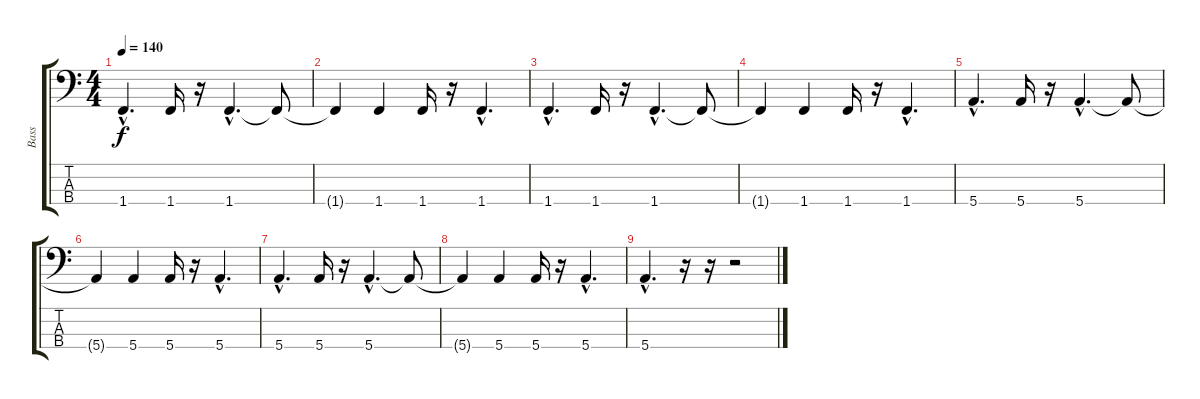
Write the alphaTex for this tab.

\track ("Bass" "Bass") {instrument electricbassfinger}
\staff {score tabs}
\tuning (G2 D2 A1 E1) {hide}
\ts (4 4)
\tempo 140
\clef f4
\ks c
1.4{hac}.4{d dy f} 1.4.16 r.16 1.4{hac}.4{d} 1.4{t}.8 |
1.4{t}.4 1.4.4 1.4.16 r.16 1.4{hac}.4{d} |
1.4{hac}.4{d} 1.4.16 r.16 1.4{hac}.4{d} 1.4{t}.8 |
1.4{t}.4 1.4.4 1.4.16 r.16 1.4{hac}.4{d} |
5.4{hac}.4{d} 5.4.16 r.16 5.4{hac}.4{d} 5.4{t}.8 |
5.4{t}.4 5.4.4 5.4.16 r.16 5.4{hac}.4{d} |
5.4{hac}.4{d} 5.4.16 r.16 5.4{hac}.4{d} 5.4{t}.8 |
5.4{t}.4 5.4.4 5.4.16 r.16 5.4{hac}.4{d} |
5.4{hac}.4{d} r.16 r.16 r.2
